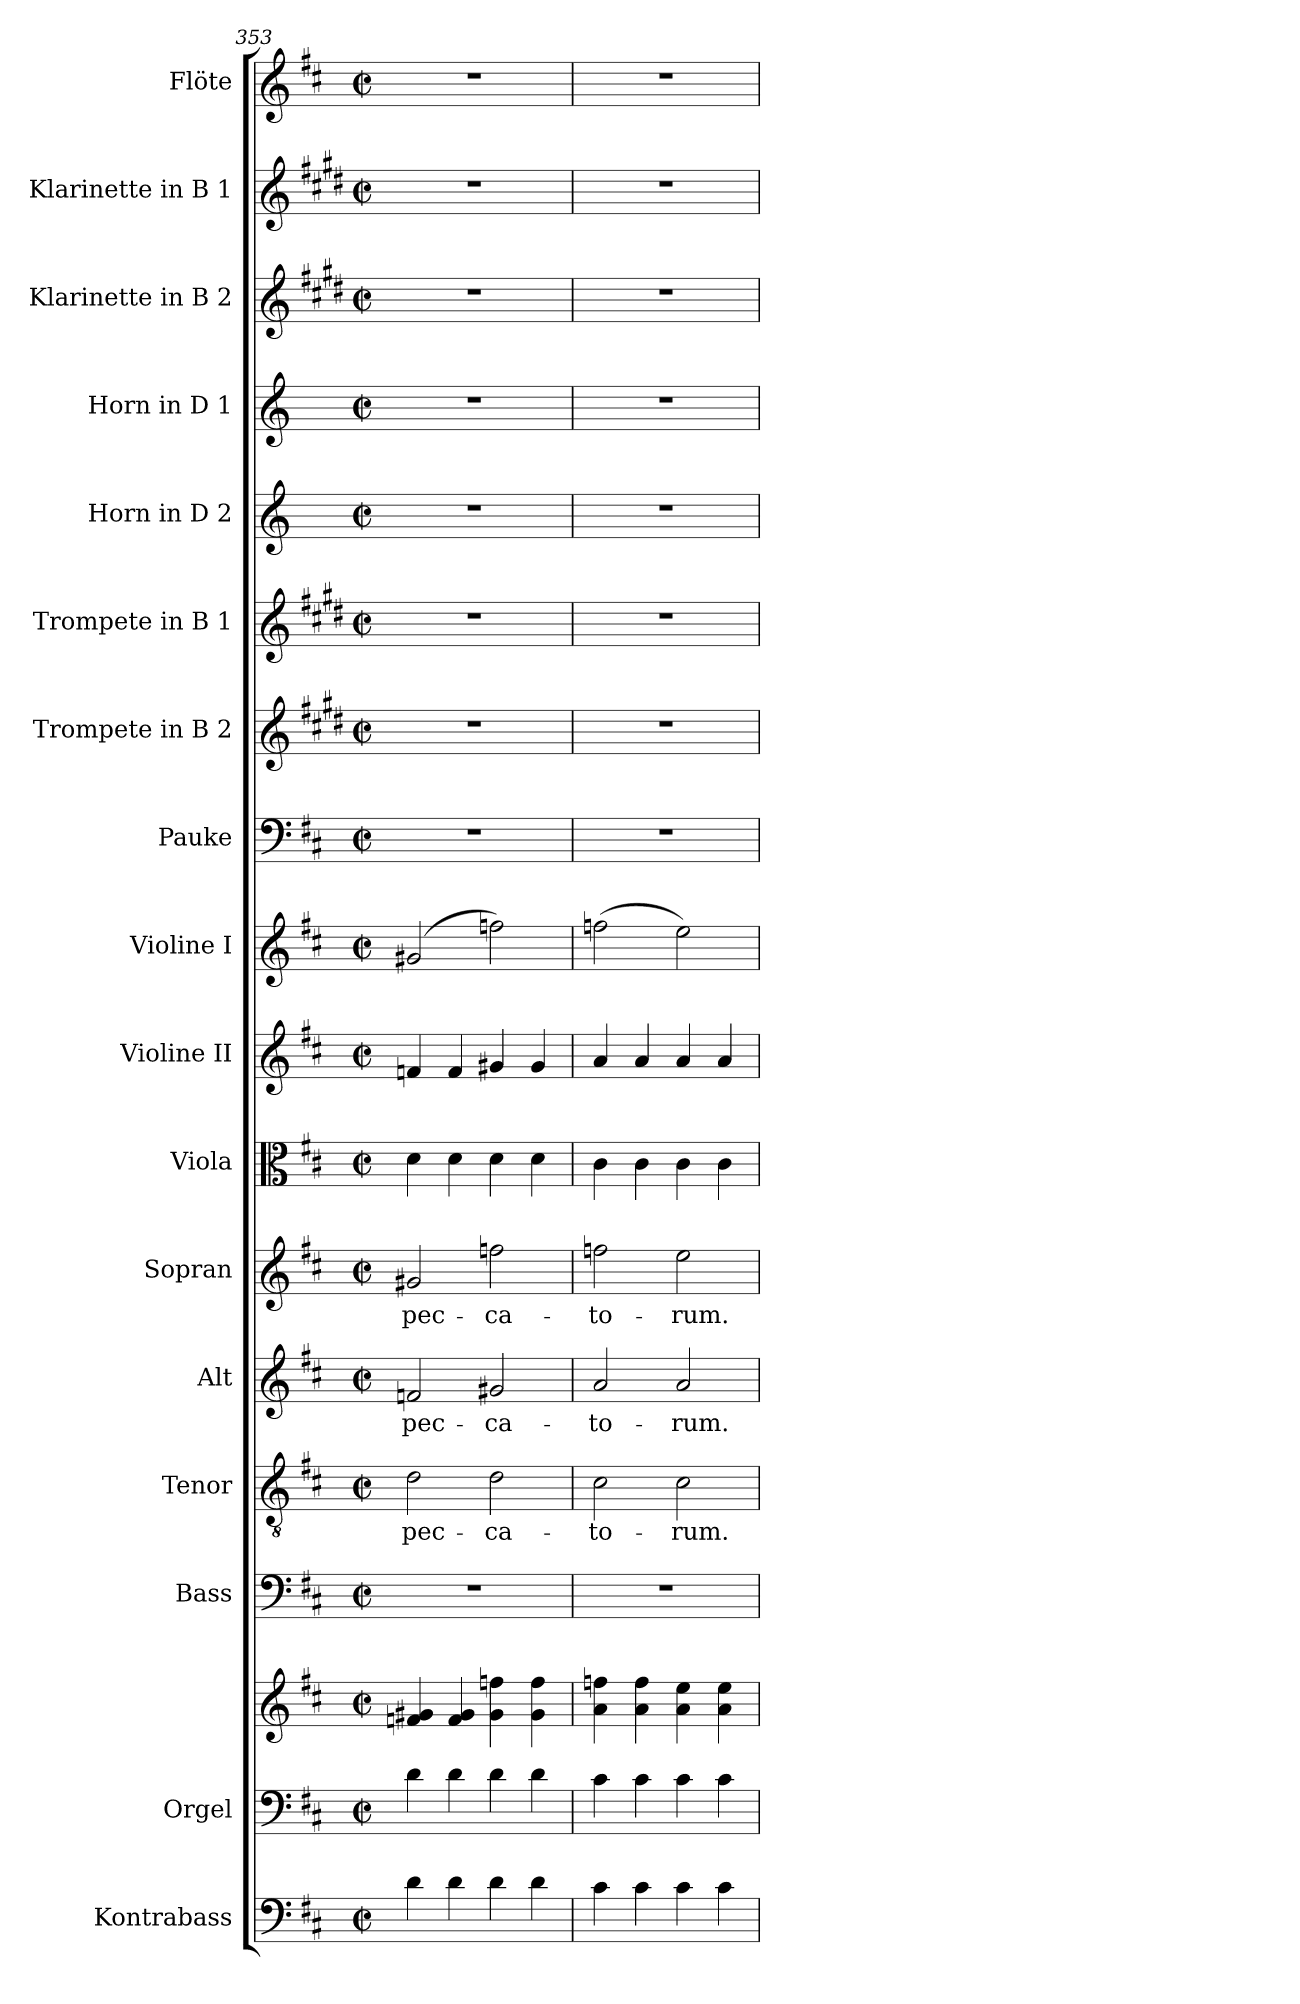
**kern	**kern	**kern	**kern	**kern	**text	**kern	**text	**kern	**text	**kern	**kern	**kern	**kern	**kern	**kern	**kern	**kern	**kern	**kern	**kern
*part17	*part16	*part16	*part15	*part14	*part14	*part13	*part13	*part12	*part12	*part11	*part10	*part9	*part8	*part7	*part6	*part5	*part4	*part3	*part2	*part1
*staff18	*staff17	*staff16	*staff15	*staff14	*staff14	*staff13	*staff13	*staff12	*staff12	*staff11	*staff10	*staff9	*staff8	*staff7	*staff6	*staff5	*staff4	*staff3	*staff2	*staff1
*I"Kontrabass	*I"Orgel	*	*I"Bass	*I"Tenor	*	*I"Alt	*	*I"Sopran	*	*I"Viola	*I"Violine II	*I"Violine I	*I"Pauke	*I"Trompete in B 2	*I"Trompete in B 1	*I"Horn in D 2	*I"Horn in D 1	*I"Klarinette in B 2	*I"Klarinette in B 1	*I"Flöte
*I'Kb.	*I'Org.	*	*I'B	*I'T	*	*I'A	*	*I'S	*	*I'Vla.	*I'Vl. II	*I'Vl. I	*I'Pk.	*I'Trp. 2	*I'Trp. 1	*I'Hrn. 2	*I'Hrn. 1	*I'Kl. 2	*I'Kl. 1	*I'Fl.
*clefF4	*clefF4	*clefG2	*clefF4	*clefGv2	*	*clefG2	*	*clefG2	*	*clefC3	*clefG2	*clefG2	*clefF4	*clefG2	*clefG2	*clefG2	*clefG2	*clefG2	*clefG2	*clefG2
*ITrd7c12	*	*	*	*	*	*	*	*	*	*	*	*	*	*ITrd1c2	*ITrd1c2	*ITrd-1c-2	*ITrd-1c-2	*ITrd1c2	*ITrd1c2	*
*k[f#c#]	*k[f#c#]	*k[f#c#]	*k[f#c#]	*k[f#c#]	*	*k[f#c#]	*	*k[f#c#]	*	*k[f#c#]	*k[f#c#]	*k[f#c#]	*k[f#c#]	*k[f#c#]	*k[f#c#]	*k[f#c#]	*k[f#c#]	*k[f#c#]	*k[f#c#]	*k[f#c#]
*D:	*D:	*D:	*D:	*D:	*	*D:	*	*D:	*	*D:	*D:	*D:	*D:	*D:	*D:	*D:	*D:	*D:	*D:	*D:
*M2/2	*M2/2	*M2/2	*M2/2	*M2/2	*	*M2/2	*	*M2/2	*	*M2/2	*M2/2	*M2/2	*M2/2	*M2/2	*M2/2	*M2/2	*M2/2	*M2/2	*M2/2	*M2/2
*met(c|)	*met(c|)	*met(c|)	*met(c|)	*met(c|)	*	*met(c|)	*	*met(c|)	*	*met(c|)	*met(c|)	*met(c|)	*met(c|)	*met(c|)	*met(c|)	*met(c|)	*met(c|)	*met(c|)	*met(c|)	*met(c|)
=353	=353	=353	=353	=353	=353	=353	=353	=353	=353	=353	=353	=353	=353	=353	=353	=353	=353	=353	=353	=353
!	!	!	!	!	!LO:LY:b	!	!LO:LY:b	!	!LO:LY:b	!	!	!	!	!	!	!	!	!	!	!
4D\	4d\	4fn/ 4g#X/	1r	2d\	pec-	2fn/	pec-	2g#X/	pec-	4d\	4fn/	(2g#X/	1r	1r	1r	1r	1r	1r	1r	1r
4D\	4d\	4f/ 4g#/	.	.	.	.	.	.	.	4d\	4f/	.	.	.	.	.	.	.	.	.
!	!	!	!	!	!LO:LY:b	!	!LO:LY:b	!	!LO:LY:b	!	!	!	!	!	!	!	!	!	!	!
4D\	4d\	4g#\ 4ffn\	.	2d\	-ca-	2g#X/	-ca-	2ffn\	-ca-	4d\	4g#X/	2ffn\)	.	.	.	.	.	.	.	.
4D\	4d\	4g#\ 4ff\	.	.	.	.	.	.	.	4d\	4g#/	.	.	.	.	.	.	.	.	.
=354	=354	=354	=354	=354	=354	=354	=354	=354	=354	=354	=354	=354	=354	=354	=354	=354	=354	=354	=354	=354
!	!	!	!	!	!LO:LY:b	!	!LO:LY:b	!	!LO:LY:b	!	!	!	!	!	!	!	!	!	!	!
4C#\	4c#\	4a\ 4ffn\	1r	2c#\	-to-	2a/	-to-	2ffn\	-to-	4c#\	4a/	(>2ffn\	1r	1r	1r	1r	1r	1r	1r	1r
4C#\	4c#\	4a\ 4ff\	.	.	.	.	.	.	.	4c#\	4a/	.	.	.	.	.	.	.	.	.
!	!	!	!	!	!LO:LY:b	!	!LO:LY:b	!	!LO:LY:b	!	!	!	!	!	!	!	!	!	!	!
4C#\	4c#\	4a\ 4ee\	.	2c#\	-rum.	2a/	-rum.	2ee\	-rum.	4c#\	4a/	2ee\)	.	.	.	.	.	.	.	.
4C#\	4c#\	4a\ 4ee\	.	.	.	.	.	.	.	4c#\	4a/	.	.	.	.	.	.	.	.	.
=	=	=	=	=	=	=	=	=	=	=	=	=	=	=	=	=	=	=	=	=
*-	*-	*-	*-	*-	*-	*-	*-	*-	*-	*-	*-	*-	*-	*-	*-	*-	*-	*-	*-	*-
